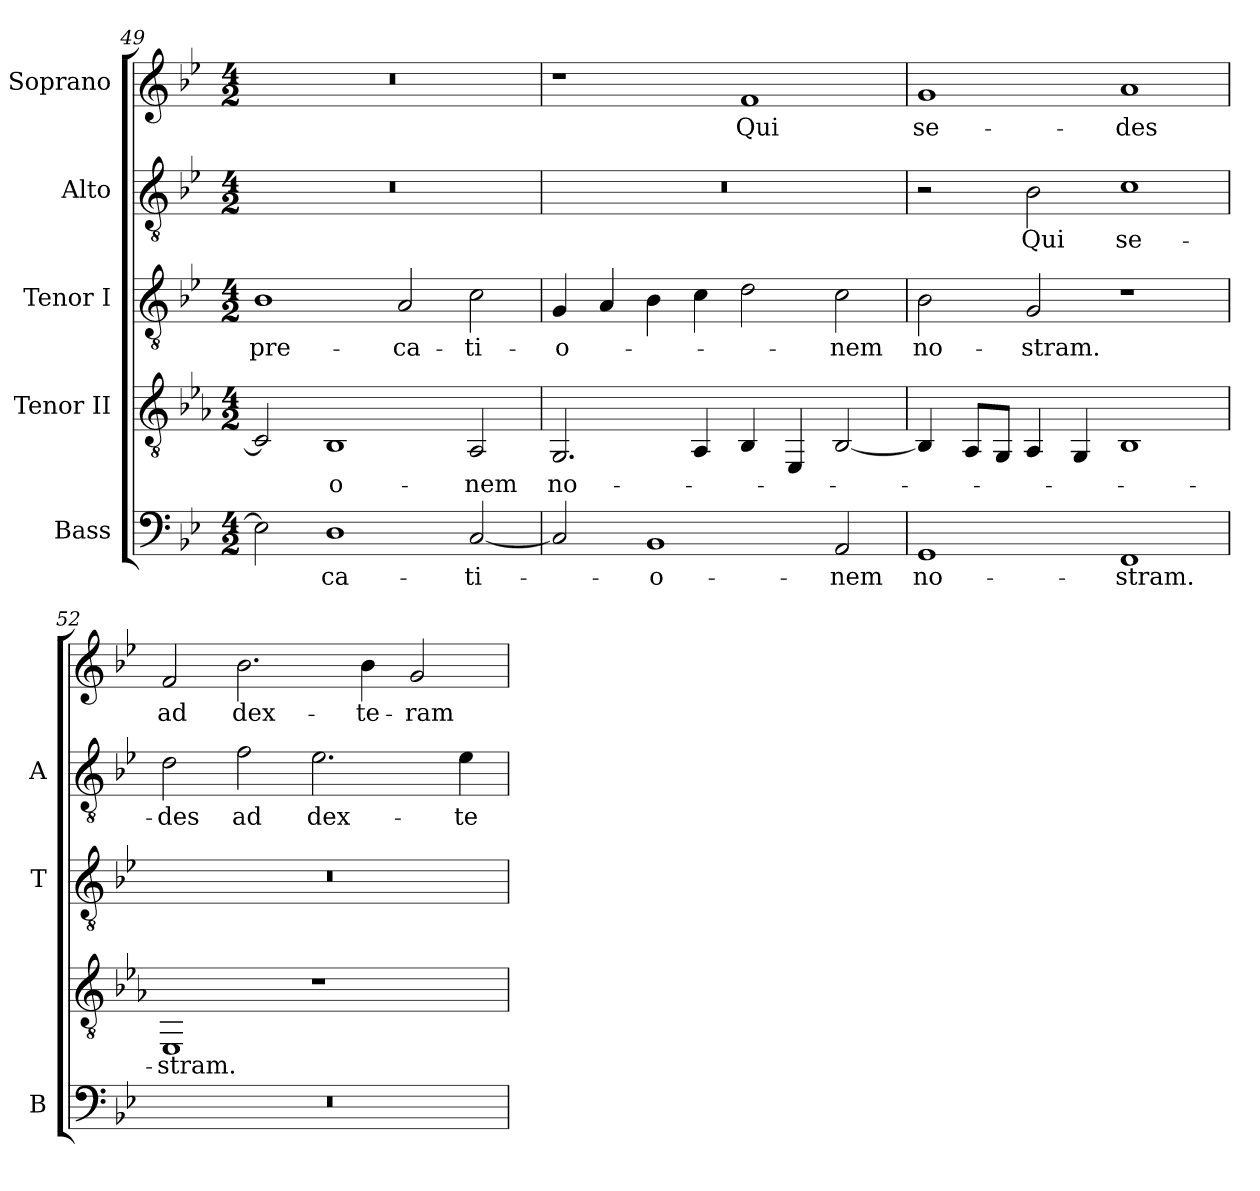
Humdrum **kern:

**kern	**text	**kern	**text	**kern	**text	**kern	**text	**kern	**text
*part5	*part5	*part4	*part4	*part3	*part3	*part2	*part2	*part1	*part1
*staff5	*staff5	*staff4	*staff4	*staff3	*staff3	*staff2	*staff2	*staff1	*staff1
*I"Bass	*	*I"Tenor II	*	*I"Tenor I	*	*I"Alto	*	*I"Soprano	*
*I'B	*	*	*	*I'T	*	*I'A	*	*	*
*clefF4	*	*clefGv2	*	*clefGv2	*	*clefGv2	*	*clefG2	*
*	*	*ITrd-4c-7	*	*	*	*	*	*	*
*k[b-e-]	*	*k[b-e-]	*	*k[b-e-]	*	*k[b-e-]	*	*k[b-e-]	*
*B-:	*	*B-:	*	*B-:	*	*B-:	*	*B-:	*
*M4/2	*	*M4/2	*	*M4/2	*	*M4/2	*	*M4/2	*
=49	=49	=49	=49	=49	=49	=49	=49	=49	=49
!	!	!	!	!	!LO:LY:b:color=#000000	!LO:N:vis=1	!	!LO:N:vis=1	!
2E-i\]	.	2Gi/]	.	1B-i	-pre-	0r	.	0r	.
!	!LO:LY:b:color=#000000	!	!	!	!	!	!	!	!
!	!	!	!LO:LY:b:color=#000000	!	!	!	!	!	!
1Di	-ca-	1Fi	-o-	.	.	.	.	.	.
!	!	!	!	!	!LO:LY:b:color=#000000	!	!	!	!
.	.	.	.	2Ai/	-ca-	.	.	.	.
!	!LO:LY:b:color=#000000	!	!	!	!	!	!	!	!
!	!	!	!LO:LY:b:color=#000000	!	!	!	!	!	!
!	!	!	!	!	!LO:LY:b:color=#000000	!	!	!	!
[<2Ci/	-ti-	2E-i/	-nem	2ci\	-ti-	.	.	.	.
=50	=50	=50	=50	=50	=50	=50	=50	=50	=50
!	!	!	!LO:LY:b:color=#000000	!	!	!	!	!	!
!	!	!	!	!	!LO:LY:b:color=#000000	!LO:N:vis=1	!	!	!
2Ci/]	.	2.Di/	no-	4Gi/	-o-	0r	.	1r	.
.	.	.	.	4Ai/	.	.	.	.	.
!	!LO:LY:b:color=#000000	!	!	!	!	!	!	!	!
1BB-i	-o-	.	.	4B-i\	.	.	.	.	.
.	.	4E-i/	.	4ci\	.	.	.	.	.
!	!	!	!	!	!	!	!	!	!LO:LY:b:color=#000000
.	.	4Fi/	.	2di\	.	.	.	1fi	Qui
.	.	4BB-i/	.	.	.	.	.	.	.
!	!LO:LY:b:color=#000000	!	!	!	!	!	!	!	!
!	!	!	!	!	!LO:LY:b:color=#000000	!	!	!	!
2AAi/	-nem	[<2Fi/	.	2ci\	-nem	.	.	.	.
!!LO:PB:g=z
=51	=51	=51	=51	=51	=51	=51	=51	=51	=51
!	!LO:LY:b:color=#000000	!	!	!	!	!	!	!	!
!	!	!	!	!	!LO:LY:b:color=#000000	!	!	!	!
!	!	!	!	!	!	!	!	!	!LO:LY:b:color=#000000
1GGi	no-	4Fi/]	.	2B-i\	no-	2r	.	1gi	se-
.	.	8E-i/L	.	.	.	.	.	.	.
.	.	8Di/J	.	.	.	.	.	.	.
!	!	!	!	!	!LO:LY:b:color=#000000	!	!	!	!
!	!	!	!	!	!	!	!LO:LY:b:color=#000000	!	!
.	.	4E-i/	.	2Gi/	-stram.	2B-i\	Qui	.	.
.	.	4Di/	.	.	.	.	.	.	.
!	!LO:LY:b:color=#000000	!	!	!	!	!	!	!	!
!	!	!	!	!	!	!	!LO:LY:b:color=#000000	!	!
!	!	!	!	!	!	!	!	!	!LO:LY:b:color=#000000
1FFi	-stram.	1Fi	.	1r	.	1ci	se-	1ai	-des
=52	=52	=52	=52	=52	=52	=52	=52	=52	=52
!LO:N:vis=1	!	!	!	!	!	!	!	!	!
!	!	!	!LO:LY:b:color=#000000	!LO:N:vis=1	!	!	!	!	!
!	!	!	!	!	!	!	!LO:LY:b:color=#000000	!	!
!	!	!	!	!	!	!	!	!	!LO:LY:b:color=#000000
0r	.	1BB-i	-stram.	0r	.	2di\	-des	2fi/	ad
!	!	!	!	!	!	!	!LO:LY:b:color=#000000	!	!
!	!	!	!	!	!	!	!	!	!LO:LY:b:color=#000000
.	.	.	.	.	.	2fi\	ad	2.b-i\	dex-
!	!	!	!	!	!	!	!LO:LY:b:color=#000000	!	!
.	.	1r	.	.	.	2.e-i\	dex-	.	.
!	!	!	!	!	!	!	!	!	!LO:LY:b:color=#000000
.	.	.	.	.	.	.	.	4b-i\	-te-
!	!	!	!	!	!	!	!	!	!LO:LY:b:color=#000000
.	.	.	.	.	.	.	.	2gi/	-ram
!	!	!	!	!	!	!	!LO:LY:b:color=#000000	!	!
.	.	.	.	.	.	4e-i\	-te-	.	.
=	=	=	=	=	=	=	=	=	=
*-	*-	*-	*-	*-	*-	*-	*-	*-	*-
